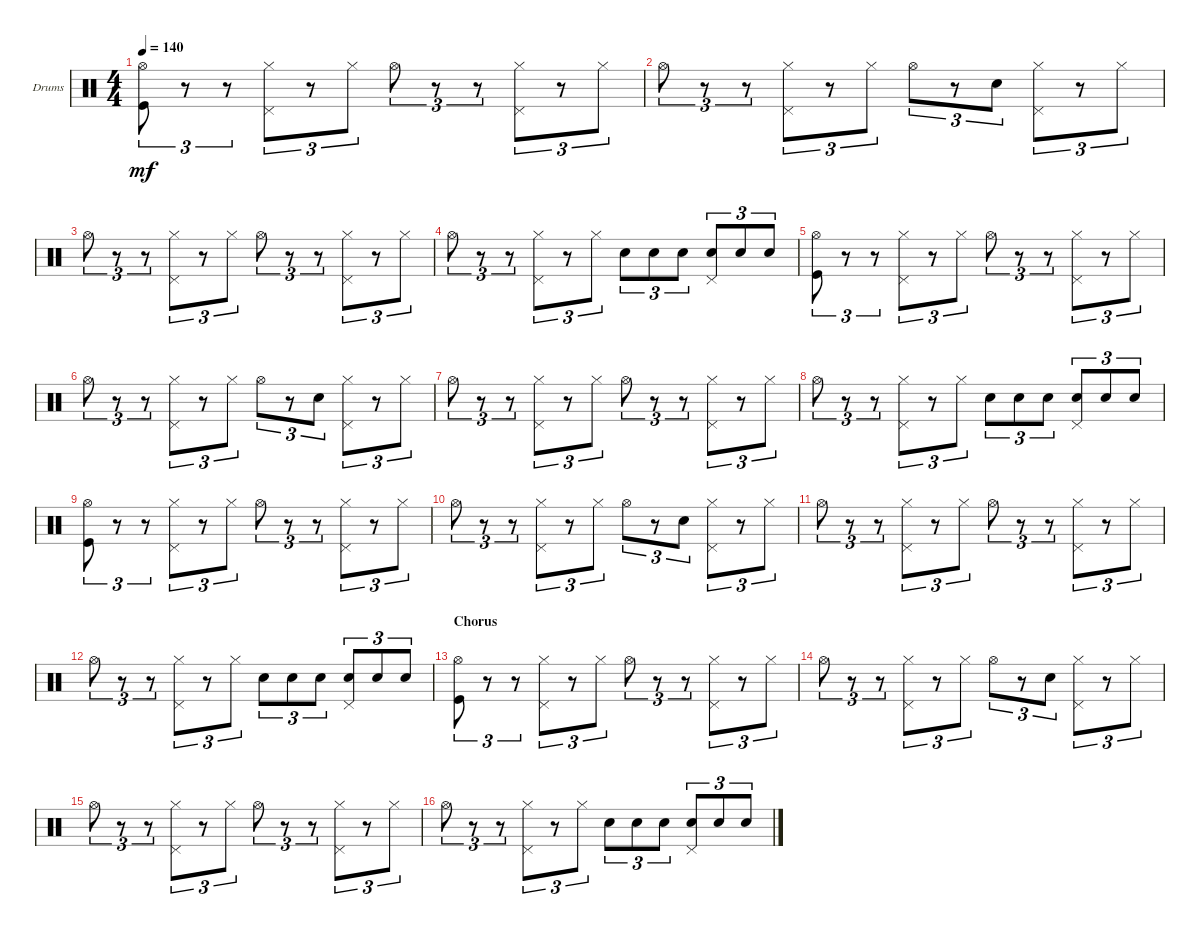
\defaultSystemsLayout 4
\bracketExtendMode groupsimilarinstruments
\multiBarRest
\firstSystemTrackNameOrientation horizontal
\otherSystemsTrackNameOrientation horizontal
\track ("Drumkit" "Drums") {instrument percussion}
\staff {score}
\articulation defaults
\ts (4 4)
\tempo 140
\clef neutral
\ks c
("Kick (hit)" "Hi-Hat (open)").8{tu (3 2) dy mf} r.8{tu (3 2)} r.8{tu (3 2)} ("Hi-Hat (closed)" "Pedal Hi-Hat (hit)").8{tu (3 2)} r.8{tu (3 2)} "Hi-Hat (closed)".8{tu (3 2)} "Hi-Hat (open)".8{tu (3 2)} r.8{tu (3 2)} r.8{tu (3 2)} ("Hi-Hat (closed)" "Pedal Hi-Hat (hit)").8{tu (3 2)} r.8{tu (3 2)} "Hi-Hat (closed)".8{tu (3 2)} |
"Hi-Hat (open)".8{tu (3 2)} r.8{tu (3 2)} r.8{tu (3 2)} ("Hi-Hat (closed)" "Pedal Hi-Hat (hit)").8{tu (3 2)} r.8{tu (3 2)} "Hi-Hat (closed)".8{tu (3 2)} "Hi-Hat (open)".8{tu (3 2)} r.8{tu (3 2)} "Snare (hit) 2".8{tu (3 2)} ("Hi-Hat (closed)" "Pedal Hi-Hat (hit)").8{tu (3 2)} r.8{tu (3 2)} "Hi-Hat (closed)".8{tu (3 2)} |
"Hi-Hat (open)".8{tu (3 2)} r.8{tu (3 2)} r.8{tu (3 2)} ("Hi-Hat (closed)" "Pedal Hi-Hat (hit)").8{tu (3 2)} r.8{tu (3 2)} "Hi-Hat (closed)".8{tu (3 2)} "Hi-Hat (open)".8{tu (3 2)} r.8{tu (3 2)} r.8{tu (3 2)} ("Hi-Hat (closed)" "Pedal Hi-Hat (hit)").8{tu (3 2)} r.8{tu (3 2)} "Hi-Hat (closed)".8{tu (3 2)} |
"Hi-Hat (open)".8{tu (3 2)} r.8{tu (3 2)} r.8{tu (3 2)} ("Hi-Hat (closed)" "Pedal Hi-Hat (hit)").8{tu (3 2)} r.8{tu (3 2)} "Hi-Hat (closed)".8{tu (3 2)} "Snare (hit) 2".8{tu (3 2)} "Snare (hit) 2".8{tu (3 2)} "Snare (hit) 2".8{tu (3 2)} ("Pedal Hi-Hat (hit)" "Snare (hit) 2").8{tu (3 2)} "Snare (hit) 2".8{tu (3 2)} "Snare (hit) 2".8{tu (3 2)} |
("Kick (hit)" "Hi-Hat (open)").8{tu (3 2)} r.8{tu (3 2)} r.8{tu (3 2)} ("Hi-Hat (closed)" "Pedal Hi-Hat (hit)").8{tu (3 2)} r.8{tu (3 2)} "Hi-Hat (closed)".8{tu (3 2)} "Hi-Hat (open)".8{tu (3 2)} r.8{tu (3 2)} r.8{tu (3 2)} ("Hi-Hat (closed)" "Pedal Hi-Hat (hit)").8{tu (3 2)} r.8{tu (3 2)} "Hi-Hat (closed)".8{tu (3 2)} |
"Hi-Hat (open)".8{tu (3 2)} r.8{tu (3 2)} r.8{tu (3 2)} ("Hi-Hat (closed)" "Pedal Hi-Hat (hit)").8{tu (3 2)} r.8{tu (3 2)} "Hi-Hat (closed)".8{tu (3 2)} "Hi-Hat (open)".8{tu (3 2)} r.8{tu (3 2)} "Snare (hit) 2".8{tu (3 2)} ("Hi-Hat (closed)" "Pedal Hi-Hat (hit)").8{tu (3 2)} r.8{tu (3 2)} "Hi-Hat (closed)".8{tu (3 2)} |
"Hi-Hat (open)".8{tu (3 2)} r.8{tu (3 2)} r.8{tu (3 2)} ("Hi-Hat (closed)" "Pedal Hi-Hat (hit)").8{tu (3 2)} r.8{tu (3 2)} "Hi-Hat (closed)".8{tu (3 2)} "Hi-Hat (open)".8{tu (3 2)} r.8{tu (3 2)} r.8{tu (3 2)} ("Hi-Hat (closed)" "Pedal Hi-Hat (hit)").8{tu (3 2)} r.8{tu (3 2)} "Hi-Hat (closed)".8{tu (3 2)} |
"Hi-Hat (open)".8{tu (3 2)} r.8{tu (3 2)} r.8{tu (3 2)} ("Hi-Hat (closed)" "Pedal Hi-Hat (hit)").8{tu (3 2)} r.8{tu (3 2)} "Hi-Hat (closed)".8{tu (3 2)} "Snare (hit) 2".8{tu (3 2)} "Snare (hit) 2".8{tu (3 2)} "Snare (hit) 2".8{tu (3 2)} ("Pedal Hi-Hat (hit)" "Snare (hit) 2").8{tu (3 2)} "Snare (hit) 2".8{tu (3 2)} "Snare (hit) 2".8{tu (3 2)} |
("Kick (hit)" "Hi-Hat (open)").8{tu (3 2)} r.8{tu (3 2)} r.8{tu (3 2)} ("Hi-Hat (closed)" "Pedal Hi-Hat (hit)").8{tu (3 2)} r.8{tu (3 2)} "Hi-Hat (closed)".8{tu (3 2)} "Hi-Hat (open)".8{tu (3 2)} r.8{tu (3 2)} r.8{tu (3 2)} ("Hi-Hat (closed)" "Pedal Hi-Hat (hit)").8{tu (3 2)} r.8{tu (3 2)} "Hi-Hat (closed)".8{tu (3 2)} |
"Hi-Hat (open)".8{tu (3 2)} r.8{tu (3 2)} r.8{tu (3 2)} ("Hi-Hat (closed)" "Pedal Hi-Hat (hit)").8{tu (3 2)} r.8{tu (3 2)} "Hi-Hat (closed)".8{tu (3 2)} "Hi-Hat (open)".8{tu (3 2)} r.8{tu (3 2)} "Snare (hit) 2".8{tu (3 2)} ("Hi-Hat (closed)" "Pedal Hi-Hat (hit)").8{tu (3 2)} r.8{tu (3 2)} "Hi-Hat (closed)".8{tu (3 2)} |
"Hi-Hat (open)".8{tu (3 2)} r.8{tu (3 2)} r.8{tu (3 2)} ("Hi-Hat (closed)" "Pedal Hi-Hat (hit)").8{tu (3 2)} r.8{tu (3 2)} "Hi-Hat (closed)".8{tu (3 2)} "Hi-Hat (open)".8{tu (3 2)} r.8{tu (3 2)} r.8{tu (3 2)} ("Hi-Hat (closed)" "Pedal Hi-Hat (hit)").8{tu (3 2)} r.8{tu (3 2)} "Hi-Hat (closed)".8{tu (3 2)} |
"Hi-Hat (open)".8{tu (3 2)} r.8{tu (3 2)} r.8{tu (3 2)} ("Hi-Hat (closed)" "Pedal Hi-Hat (hit)").8{tu (3 2)} r.8{tu (3 2)} "Hi-Hat (closed)".8{tu (3 2)} "Snare (hit) 2".8{tu (3 2)} "Snare (hit) 2".8{tu (3 2)} "Snare (hit) 2".8{tu (3 2)} ("Pedal Hi-Hat (hit)" "Snare (hit) 2").8{tu (3 2)} "Snare (hit) 2".8{tu (3 2)} "Snare (hit) 2".8{tu (3 2)} |
\section ("" "Chorus")
("Kick (hit)" "Hi-Hat (open)").8{tu (3 2)} r.8{tu (3 2)} r.8{tu (3 2)} ("Hi-Hat (closed)" "Pedal Hi-Hat (hit)").8{tu (3 2)} r.8{tu (3 2)} "Hi-Hat (closed)".8{tu (3 2)} "Hi-Hat (open)".8{tu (3 2)} r.8{tu (3 2)} r.8{tu (3 2)} ("Hi-Hat (closed)" "Pedal Hi-Hat (hit)").8{tu (3 2)} r.8{tu (3 2)} "Hi-Hat (closed)".8{tu (3 2)} |
"Hi-Hat (open)".8{tu (3 2)} r.8{tu (3 2)} r.8{tu (3 2)} ("Hi-Hat (closed)" "Pedal Hi-Hat (hit)").8{tu (3 2)} r.8{tu (3 2)} "Hi-Hat (closed)".8{tu (3 2)} "Hi-Hat (open)".8{tu (3 2)} r.8{tu (3 2)} "Snare (hit) 2".8{tu (3 2)} ("Hi-Hat (closed)" "Pedal Hi-Hat (hit)").8{tu (3 2)} r.8{tu (3 2)} "Hi-Hat (closed)".8{tu (3 2)} |
"Hi-Hat (open)".8{tu (3 2)} r.8{tu (3 2)} r.8{tu (3 2)} ("Hi-Hat (closed)" "Pedal Hi-Hat (hit)").8{tu (3 2)} r.8{tu (3 2)} "Hi-Hat (closed)".8{tu (3 2)} "Hi-Hat (open)".8{tu (3 2)} r.8{tu (3 2)} r.8{tu (3 2)} ("Hi-Hat (closed)" "Pedal Hi-Hat (hit)").8{tu (3 2)} r.8{tu (3 2)} "Hi-Hat (closed)".8{tu (3 2)} |
"Hi-Hat (open)".8{tu (3 2)} r.8{tu (3 2)} r.8{tu (3 2)} ("Hi-Hat (closed)" "Pedal Hi-Hat (hit)").8{tu (3 2)} r.8{tu (3 2)} "Hi-Hat (closed)".8{tu (3 2)} "Snare (hit) 2".8{tu (3 2)} "Snare (hit) 2".8{tu (3 2)} "Snare (hit) 2".8{tu (3 2)} ("Pedal Hi-Hat (hit)" "Snare (hit) 2").8{tu (3 2)} "Snare (hit) 2".8{tu (3 2)} "Snare (hit) 2".8{tu (3 2)}
